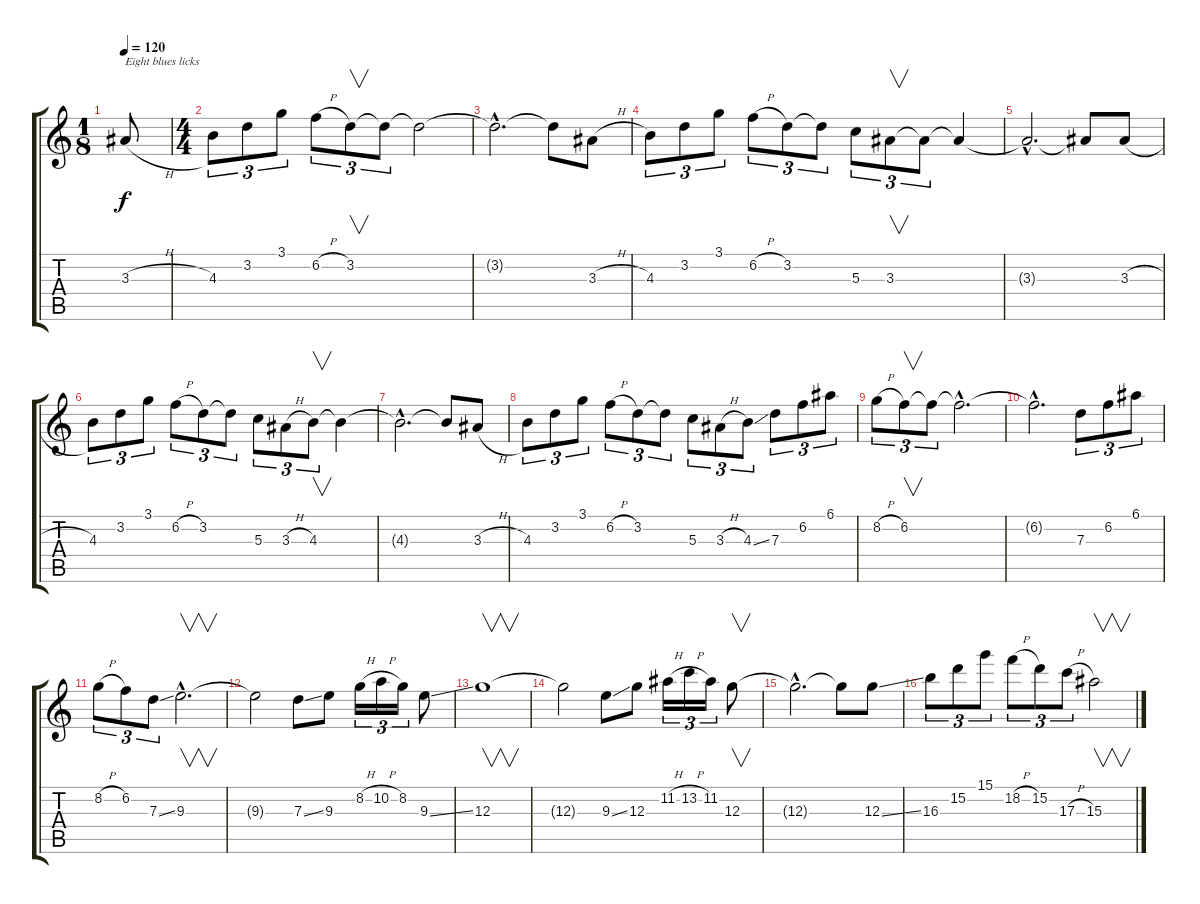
\track "" {instrument overdrivenguitar}
\staff {score tabs}
\tuning (E4 B3 G3 D3 A2 E2) {hide}
\ts (1 8)
\tempo 120
\clef g2
\ks c
3.3{h}.8{txt "Eight blues licks" dy f instrument overdrivenguitar} |
\ts (4 4)
4.3.8{tu (3 2)} 3.2.8{tu (3 2)} 3.1.8{tu (3 2)} 6.2{h}.8{tu (3 2)} 3.2.8{v tu (3 2)} 3.2{t}.8{tu (3 2)} 3.2{t}.2 |
3.2{hac t}.2{d} 3.2{t}.8 3.3{h}.8 |
4.3.8{tu (3 2)} 3.2.8{tu (3 2)} 3.1.8{tu (3 2)} 6.2{h}.8{tu (3 2)} 3.2.8{tu (3 2)} 3.2{t}.8{tu (3 2)} 5.3.8{tu (3 2)} 3.3.8{v tu (3 2)} 3.3{t}.8{tu (3 2)} 3.3{t}.4 |
3.3{hac t}.2{d} 3.3{t}.8 3.3{h}.8 |
4.3.8{tu (3 2)} 3.2.8{tu (3 2)} 3.1.8{tu (3 2)} 6.2{h}.8{tu (3 2)} 3.2.8{tu (3 2)} 3.2{t}.8{tu (3 2)} 5.3.8{tu (3 2)} 3.3{h}.8{tu (3 2)} 4.3.8{v tu (3 2)} 4.3{t}.4 |
4.3{hac t}.2{d} 4.3{t}.8 3.3{h}.8 |
4.3.8{tu (3 2)} 3.2.8{tu (3 2)} 3.1.8{tu (3 2)} 6.2{h}.8{tu (3 2)} 3.2.8{tu (3 2)} 3.2{t}.8{tu (3 2)} 5.3.8{tu (3 2)} 3.3{h}.8{tu (3 2)} 4.3{ss}.8{tu (3 2)} 7.3.8{tu (3 2)} 6.2.8{tu (3 2)} 6.1.8{tu (3 2)} |
8.2{h}.8{tu (3 2)} 6.2.8{v tu (3 2)} 6.2{t}.8{tu (3 2)} 6.2{hac t}.2{d} |
6.2{hac t}.2{d} 7.3.8{tu (3 2)} 6.2.8{tu (3 2)} 6.1.8{tu (3 2)} |
8.2{h}.8{tu (3 2)} 6.2.8{tu (3 2)} 7.3{ss}.8{tu (3 2)} 9.3{hac}.2{v d} |
9.3{t}.2 7.3{ss}.8 9.3.8 8.2{h}.16{tu (3 2)} 10.2{h}.16{tu (3 2)} 8.2.16{tu (3 2)} 9.3{ss}.8 |
12.3.1{v} |
12.3{t}.2 9.3{ss}.8 12.3.8 11.2{h}.16{tu (3 2)} 13.2{h}.16{tu (3 2)} 11.2.16{tu (3 2)} 12.3.8{v} |
12.3{hac t}.2{d} 12.3{t}.8 12.3{ss}.8 |
16.3.8{tu (3 2)} 15.2.8{tu (3 2)} 15.1.8{tu (3 2)} 18.2{h}.8{tu (3 2)} 15.2.8{tu (3 2)} 17.3{h}.8{tu (3 2)} 15.3.2{v}
